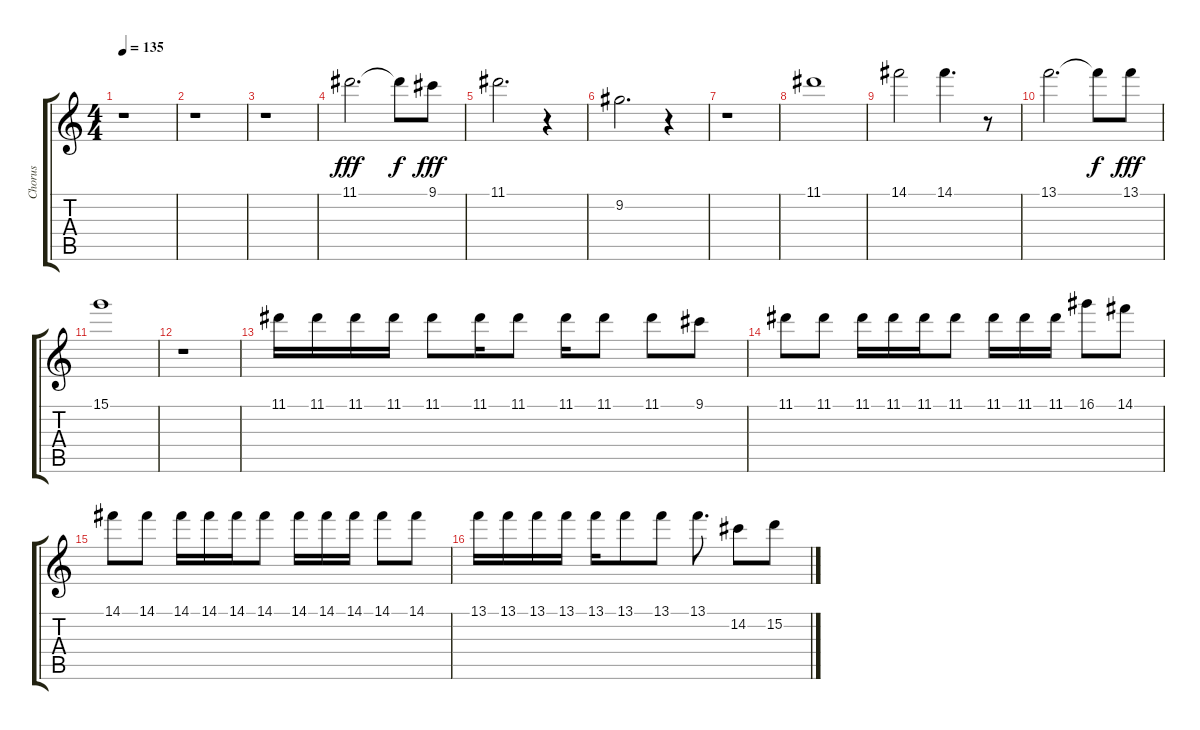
\track ("Chorus" "Chorus") {instrument acousticguitarsteel}
\staff {score tabs}
\tuning (E4 B3 G3 D3 A2 E2) {hide}
\ts (4 4)
\tempo 135
\clef g2
\ks c
r.1{dy fff} |
r.1 |
r.1 |
11.1.2{d} 11.1{t}.8{dy f} 9.1.8{dy fff} |
11.1.2{d} r.4 |
9.2.2{d} r.4 |
r.1 |
11.1.1 |
14.1.2 14.1.4{d} r.8 |
13.1.2{d} 13.1{t}.8{dy f} 13.1.8{dy fff} |
15.1.1 |
r.1 |
11.1.16 11.1.16 11.1.16 11.1.16 11.1.8 11.1.16 11.1.8 11.1.16 11.1.8 11.1.8 9.1.8 |
11.1.8 11.1.8 11.1.16 11.1.16 11.1.16 11.1.8 11.1.16 11.1.16 11.1.16 16.1.8 14.1.8 |
14.1.8 14.1.8 14.1.16 14.1.16 14.1.16 14.1.8 14.1.16 14.1.16 14.1.16 14.1.8 14.1.8 |
13.1.16 13.1.16 13.1.16 13.1.16 13.1.16 13.1.8 13.1.8 13.1.8{d} 14.2.8 15.2.8
